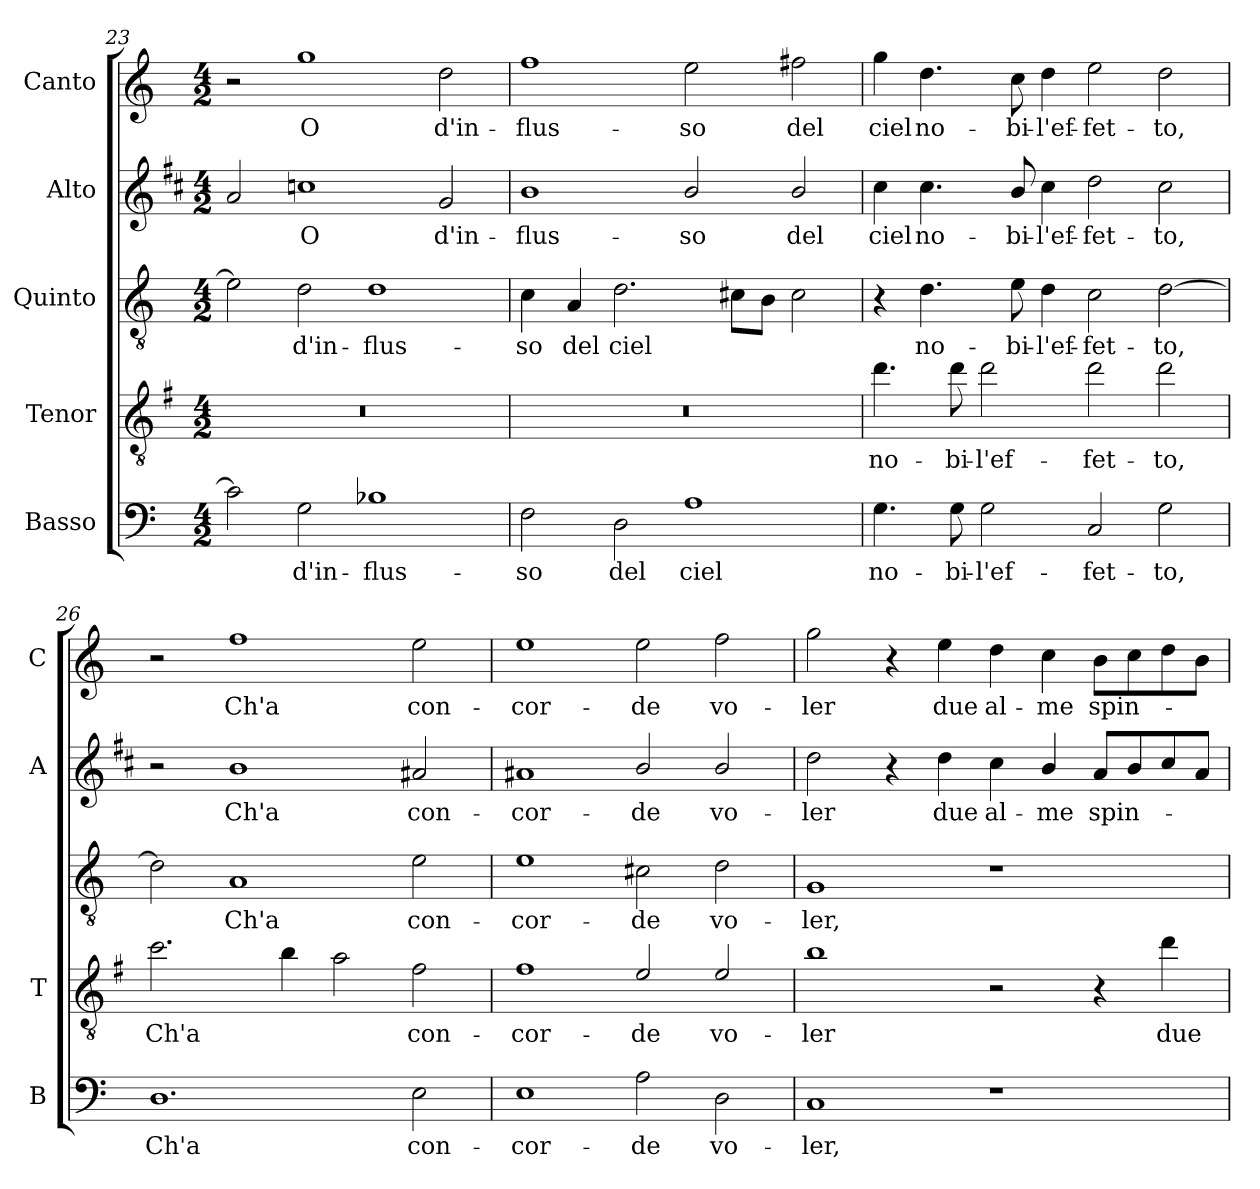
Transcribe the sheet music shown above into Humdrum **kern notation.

**kern	**text	**kern	**text	**kern	**text	**kern	**text	**kern	**text
*part5	*part5	*part4	*part4	*part3	*part3	*part2	*part2	*part1	*part1
*staff5	*staff5	*staff4	*staff4	*staff3	*staff3	*staff2	*staff2	*staff1	*staff1
*I"Basso	*	*I"Tenor	*	*I"Quinto	*	*I"Alto	*	*I"Canto	*
*I'B	*	*I'T	*	*	*	*I'A	*	*I'C	*
*clefF4	*	*clefGv2	*	*clefGv2	*	*clefG2	*	*clefG2	*
*	*	*ITrd4c7	*	*	*	*ITrd1c2	*	*	*
*k[]	*	*k[]	*	*k[]	*	*k[]	*	*k[]	*
*C:	*	*C:	*	*C:	*	*C:	*	*C:	*
*M4/2	*	*M4/2	*	*M4/2	*	*M4/2	*	*M4/2	*
=23	=23	=23	=23	=23	=23	=23	=23	=23	=23
2c\]	.	0r	.	2e\]	.	2g/	.	2r	.
!	!LO:LY:b	!	!	!	!LO:LY:b	!	!LO:LY:b	!	!LO:LY:b
2G\	d'in-	.	.	2d\	d'in-	1b-X	O	1gg	O
!	!LO:LY:b	!	!	!	!LO:LY:b	!	!	!	!
1B-X	-flus-	.	.	1d	-flus-	.	.	.	.
!	!	!	!	!	!	!	!LO:LY:b	!	!LO:LY:b
.	.	.	.	.	.	2f/	d'in-	2dd\	d'in-
=24	=24	=24	=24	=24	=24	=24	=24	=24	=24
!	!LO:LY:b	!	!	!	!LO:LY:b	!	!LO:LY:b	!	!LO:LY:b
2F\	-so	0r	.	4c\	-so	1a	-flus-	1ff	-flus-
!	!	!	!	!	!LO:LY:b	!	!	!	!
.	.	.	.	4A/	del	.	.	.	.
!	!LO:LY:b	!	!	!	!LO:LY:b	!	!	!	!
2D\	del	.	.	2.d\	ciel	.	.	.	.
!	!LO:LY:b	!	!	!	!	!	!LO:LY:b	!	!LO:LY:b
1A	ciel	.	.	.	.	2a/	-so	2ee\	-so
.	.	.	.	8c#X\L	.	.	.	.	.
.	.	.	.	8B\J	.	.	.	.	.
!	!	!	!	!	!	!	!LO:LY:b	!	!LO:LY:b
.	.	.	.	2c#\	.	2a/	del	2ff#X\	del
!!LO:PB:g=z
=25	=25	=25	=25	=25	=25	=25	=25	=25	=25
!	!LO:LY:b	!	!LO:LY:b	!	!	!	!LO:LY:b	!	!LO:LY:b
4.G\	no-	4.g\	no-	4r	.	4b\	ciel	4gg\	ciel
!	!	!	!	!	!LO:LY:b	!	!LO:LY:b	!	!LO:LY:b
.	.	.	.	4.d\	no-	4.b\	no-	4.dd\	no-
!	!LO:LY:b	!	!LO:LY:b	!	!	!	!	!	!
8G\	-bi-	8g\	-bi-	.	.	.	.	.	.
!	!LO:LY:b	!	!LO:LY:b	!	!	!	!	!	!
2G\	-l'ef-	2g\	-l'ef-	.	.	.	.	.	.
!	!	!	!	!	!LO:LY:b	!	!LO:LY:b	!	!LO:LY:b
.	.	.	.	8e\	-bi-	8a/	-bi-	8cc\	-bi-
!	!	!	!	!	!LO:LY:b	!	!LO:LY:b	!	!LO:LY:b
.	.	.	.	4d\	-l'ef-	4b\	-l'ef-	4dd\	-l'ef-
!	!LO:LY:b	!	!LO:LY:b	!	!LO:LY:b	!	!LO:LY:b	!	!LO:LY:b
2C/	-fet-	2g\	-fet-	2c\	-fet-	2cc\	-fet-	2ee\	-fet-
!	!LO:LY:b	!	!LO:LY:b	!	!LO:LY:b	!	!LO:LY:b	!	!LO:LY:b
2G\	-to,	2g\	-to,	[2d\	-to,	2b\	-to,	2dd\	-to,
=26	=26	=26	=26	=26	=26	=26	=26	=26	=26
!	!LO:LY:b	!	!LO:LY:b	!	!	!	!	!	!
1.D	Ch'a	2.f\	Ch'a	2d\]	.	2r	.	2r	.
!	!	!	!	!	!LO:LY:b	!	!LO:LY:b	!	!LO:LY:b
.	.	.	.	1A	Ch'a	1a	Ch'a	1ff	Ch'a
.	.	4e\	.	.	.	.	.	.	.
.	.	2d\	.	.	.	.	.	.	.
!	!LO:LY:b	!	!LO:LY:b	!	!LO:LY:b	!	!LO:LY:b	!	!LO:LY:b
2E\	con-	2B\	con-	2e\	con-	2g#X/	con-	2ee\	con-
=27	=27	=27	=27	=27	=27	=27	=27	=27	=27
!	!LO:LY:b	!	!LO:LY:b	!	!LO:LY:b	!	!LO:LY:b	!	!LO:LY:b
1E	-cor-	1B	-cor-	1e	-cor-	1g#X	-cor-	1ee	-cor-
!	!LO:LY:b	!	!LO:LY:b	!	!LO:LY:b	!	!LO:LY:b	!	!LO:LY:b
2A\	-de	2A/	-de	2c#X\	-de	2a/	-de	2ee\	-de
!	!LO:LY:b	!	!LO:LY:b	!	!LO:LY:b	!	!LO:LY:b	!	!LO:LY:b
2D\	vo-	2A/	vo-	2d\	vo-	2a/	vo-	2ff\	vo-
=28	=28	=28	=28	=28	=28	=28	=28	=28	=28
!	!LO:LY:b	!	!LO:LY:b	!	!LO:LY:b	!	!LO:LY:b	!	!LO:LY:b
1C	-ler,	1e	-ler	1G	-ler,	2cc\	-ler	2gg\	-ler
.	.	.	.	.	.	4r	.	4r	.
!	!	!	!	!	!	!	!LO:LY:b	!	!LO:LY:b
.	.	.	.	.	.	4cc\	due	4ee\	due
!	!	!	!	!	!	!	!LO:LY:b	!	!LO:LY:b
1r	.	2r	.	1r	.	4b\	al-	4dd\	al-
!	!	!	!	!	!	!	!LO:LY:b	!	!LO:LY:b
.	.	.	.	.	.	4a/	-me	4cc\	-me
!	!	!	!	!	!	!	!LO:LY:b	!	!LO:LY:b
.	.	4r	.	.	.	8g/L	spin-	8b\L	spin-
.	.	.	.	.	.	8a/	.	8cc\	.
!	!	!	!LO:LY:b	!	!	!	!	!	!
.	.	4g\	due	.	.	8b/	.	8dd\	.
.	.	.	.	.	.	8g/J	.	8b\J	.
=	=	=	=	=	=	=	=	=	=
*-	*-	*-	*-	*-	*-	*-	*-	*-	*-
